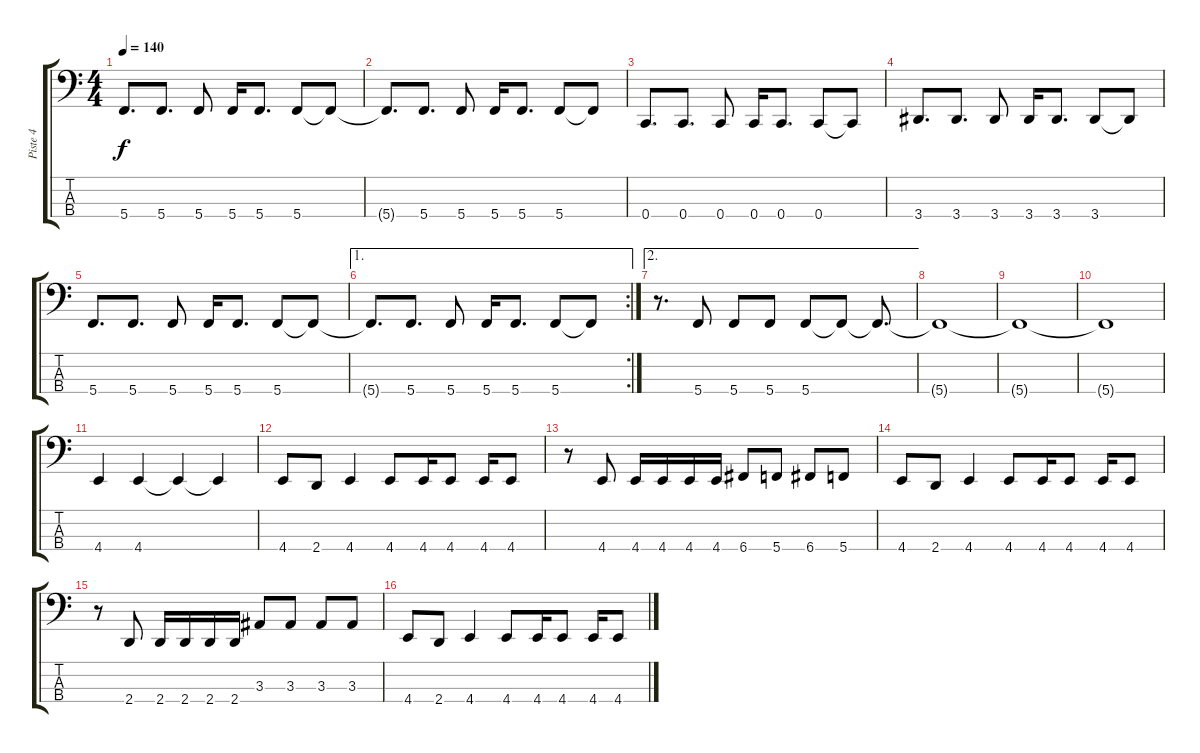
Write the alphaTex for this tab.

\track ("Piste 4" "Piste 4") {instrument electricbassfinger}
\staff {score tabs}
\tuning (F2 C2 G1 C1) {hide}
\ts (4 4)
\tempo 140
\clef f4
\ks c
5.4.8{d dy f} 5.4.8{d} 5.4.8 5.4.16 5.4.8{d} 5.4.8 5.4{t}.8 |
5.4{t}.8{d} 5.4.8{d} 5.4.8 5.4.16 5.4.8{d} 5.4.8 5.4{t}.8 |
0.4.8{d} 0.4.8{d} 0.4.8 0.4.16 0.4.8{d} 0.4.8 0.4{t}.8 |
3.4.8{d} 3.4.8{d} 3.4.8 3.4.16 3.4.8{d} 3.4.8 3.4{t}.8 |
5.4.8{d} 5.4.8{d} 5.4.8 5.4.16 5.4.8{d} 5.4.8 5.4{t}.8 |
\ae 1
\rc 2
5.4{t}.8{d} 5.4.8{d} 5.4.8 5.4.16 5.4.8{d} 5.4.8 5.4{t}.8 |
\ae 2
r.8{d} 5.4.8 5.4.8 5.4.8 5.4.8 5.4{t}.8 5.4{t}.8{d} |
5.4{t}.1 |
5.4{t}.1 |
5.4{t}.1 |
4.4.4 4.4.4 4.4{t}.4 4.4{t}.4 |
4.4.8 2.4.8 4.4.4 4.4.8 4.4.16 4.4.8 4.4.16 4.4.8 |
r.8 4.4.8 4.4.16 4.4.16 4.4.16 4.4.16 6.4.8 5.4.8 6.4.8 5.4.8 |
4.4.8 2.4.8 4.4.4 4.4.8 4.4.16 4.4.8 4.4.16 4.4.8 |
r.8 2.4.8 2.4.16 2.4.16 2.4.16 2.4.16 3.3.8 3.3.8 3.3.8 3.3.8 |
4.4.8 2.4.8 4.4.4 4.4.8 4.4.16 4.4.8 4.4.16 4.4.8
